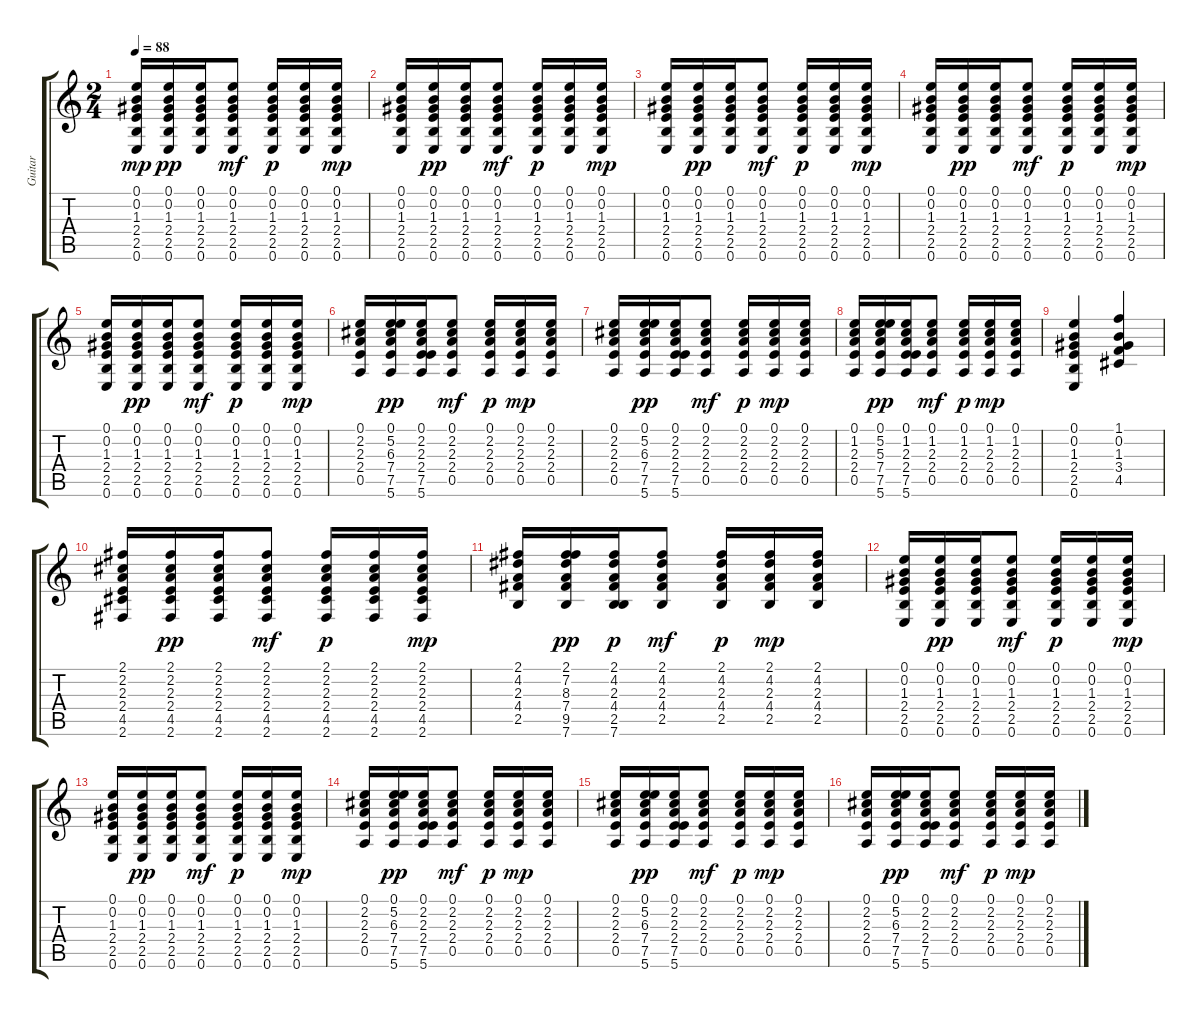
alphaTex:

\track ("Guitar" "Guitar") {instrument acousticguitarsteel}
\staff {score tabs}
\tuning (E4 B3 G3 D3 A2 E2) {hide}
\ts (2 4)
\tempo 88
\clef g2
\ks c
(0.1 0.2 1.3 2.4 2.5 0.6).16{dy mp} (0.1 0.2 1.3 2.4 2.5 0.6).16{dy pp} (0.1 0.2 1.3 2.4 2.5 0.6).16 (0.1 0.2 1.3 2.4 2.5 0.6).8{dy mf} (0.1 0.2 1.3 2.4 2.5 0.6).16{dy p} (0.1 0.2 1.3 2.4 2.5 0.6).16 (0.1 0.2 1.3 2.4 2.5 0.6).16{dy mp} |
(0.1 0.2 1.3 2.4 2.5 0.6).16 (0.1 0.2 1.3 2.4 2.5 0.6).16{dy pp} (0.1 0.2 1.3 2.4 2.5 0.6).16 (0.1 0.2 1.3 2.4 2.5 0.6).8{dy mf} (0.1 0.2 1.3 2.4 2.5 0.6).16{dy p} (0.1 0.2 1.3 2.4 2.5 0.6).16 (0.1 0.2 1.3 2.4 2.5 0.6).16{dy mp} |
(0.1 0.2 1.3 2.4 2.5 0.6).16 (0.1 0.2 1.3 2.4 2.5 0.6).16{dy pp} (0.1 0.2 1.3 2.4 2.5 0.6).16 (0.1 0.2 1.3 2.4 2.5 0.6).8{dy mf} (0.1 0.2 1.3 2.4 2.5 0.6).16{dy p} (0.1 0.2 1.3 2.4 2.5 0.6).16 (0.1 0.2 1.3 2.4 2.5 0.6).16{dy mp} |
(0.1 0.2 1.3 2.4 2.5 0.6).16 (0.1 0.2 1.3 2.4 2.5 0.6).16{dy pp} (0.1 0.2 1.3 2.4 2.5 0.6).16 (0.1 0.2 1.3 2.4 2.5 0.6).8{dy mf} (0.1 0.2 1.3 2.4 2.5 0.6).16{dy p} (0.1 0.2 1.3 2.4 2.5 0.6).16 (0.1 0.2 1.3 2.4 2.5 0.6).16{dy mp} |
(0.1 0.2 1.3 2.4 2.5 0.6).16 (0.1 0.2 1.3 2.4 2.5 0.6).16{dy pp} (0.1 0.2 1.3 2.4 2.5 0.6).16 (0.1 0.2 1.3 2.4 2.5 0.6).8{dy mf} (0.1 0.2 1.3 2.4 2.5 0.6).16{dy p} (0.1 0.2 1.3 2.4 2.5 0.6).16 (0.1 0.2 1.3 2.4 2.5 0.6).16{dy mp} |
(0.1 2.2 2.3 2.4 0.5).16 (0.1 5.2 6.3 7.4 7.5 5.6).16{dy pp} (0.1 2.2 2.3 2.4 7.5 5.6).16 (0.1 2.2 2.3 2.4 0.5).8{dy mf} (0.1 2.2 2.3 2.4 0.5).16{dy p} (0.1 2.2 2.3 2.4 0.5).16{dy mp} (0.1 2.2 2.3 2.4 0.5).16 |
(0.1 2.2 2.3 2.4 0.5).16 (0.1 5.2 6.3 7.4 7.5 5.6).16{dy pp} (0.1 2.2 2.3 2.4 7.5 5.6).16 (0.1 2.2 2.3 2.4 0.5).8{dy mf} (0.1 2.2 2.3 2.4 0.5).16{dy p} (0.1 2.2 2.3 2.4 0.5).16{dy mp} (0.1 2.2 2.3 2.4 0.5).16 |
(0.1 1.2 2.3 2.4 0.5).16 (0.1 5.2 5.3 7.4 7.5 5.6).16{dy pp} (0.1 1.2 2.3 2.4 7.5 5.6).16 (0.1 1.2 2.3 2.4 0.5).8{dy mf} (0.1 1.2 2.3 2.4 0.5).16{dy p} (0.1 1.2 2.3 2.4 0.5).16{dy mp} (0.1 1.2 2.3 2.4 0.5).16 |
(0.1 0.2 1.3 2.4 2.5 0.6).4 (1.1 0.2 1.3 3.4 4.5).4 |
(2.1 2.2 2.3 2.4 4.5 2.6).16 (2.1 2.2 2.3 2.4 4.5 2.6).16{dy pp} (2.1 2.2 2.3 2.4 4.5 2.6).16 (2.1 2.2 2.3 2.4 4.5 2.6).8{dy mf} (2.1 2.2 2.3 2.4 4.5 2.6).16{dy p} (2.1 2.2 2.3 2.4 4.5 2.6).16 (2.1 2.2 2.3 2.4 4.5 2.6).16{dy mp} |
(2.1 4.2 2.3 4.4 2.5).16 (2.1 7.2 8.3 7.4 9.5 7.6).16{dy pp} (2.1 4.2 2.3 4.4 2.5 7.6).16{dy p} (2.1 4.2 2.3 4.4 2.5).8{dy mf} (2.1 4.2 2.3 4.4 2.5).16{dy p} (2.1 4.2 2.3 4.4 2.5).16{dy mp} (2.1 4.2 2.3 4.4 2.5).16 |
(0.1 0.2 1.3 2.4 2.5 0.6).16 (0.1 0.2 1.3 2.4 2.5 0.6).16{dy pp} (0.1 0.2 1.3 2.4 2.5 0.6).16 (0.1 0.2 1.3 2.4 2.5 0.6).8{dy mf} (0.1 0.2 1.3 2.4 2.5 0.6).16{dy p} (0.1 0.2 1.3 2.4 2.5 0.6).16 (0.1 0.2 1.3 2.4 2.5 0.6).16{dy mp} |
(0.1 0.2 1.3 2.4 2.5 0.6).16 (0.1 0.2 1.3 2.4 2.5 0.6).16{dy pp} (0.1 0.2 1.3 2.4 2.5 0.6).16 (0.1 0.2 1.3 2.4 2.5 0.6).8{dy mf} (0.1 0.2 1.3 2.4 2.5 0.6).16{dy p} (0.1 0.2 1.3 2.4 2.5 0.6).16 (0.1 0.2 1.3 2.4 2.5 0.6).16{dy mp} |
(0.1 2.2 2.3 2.4 0.5).16 (0.1 5.2 6.3 7.4 7.5 5.6).16{dy pp} (0.1 2.2 2.3 2.4 7.5 5.6).16 (0.1 2.2 2.3 2.4 0.5).8{dy mf} (0.1 2.2 2.3 2.4 0.5).16{dy p} (0.1 2.2 2.3 2.4 0.5).16{dy mp} (0.1 2.2 2.3 2.4 0.5).16 |
(0.1 2.2 2.3 2.4 0.5).16 (0.1 5.2 6.3 7.4 7.5 5.6).16{dy pp} (0.1 2.2 2.3 2.4 7.5 5.6).16 (0.1 2.2 2.3 2.4 0.5).8{dy mf} (0.1 2.2 2.3 2.4 0.5).16{dy p} (0.1 2.2 2.3 2.4 0.5).16{dy mp} (0.1 2.2 2.3 2.4 0.5).16 |
(0.1 2.2 2.3 2.4 0.5).16 (0.1 5.2 6.3 7.4 7.5 5.6).16{dy pp} (0.1 2.2 2.3 2.4 7.5 5.6).16 (0.1 2.2 2.3 2.4 0.5).8{dy mf} (0.1 2.2 2.3 2.4 0.5).16{dy p} (0.1 2.2 2.3 2.4 0.5).16{dy mp} (0.1 2.2 2.3 2.4 0.5).16
